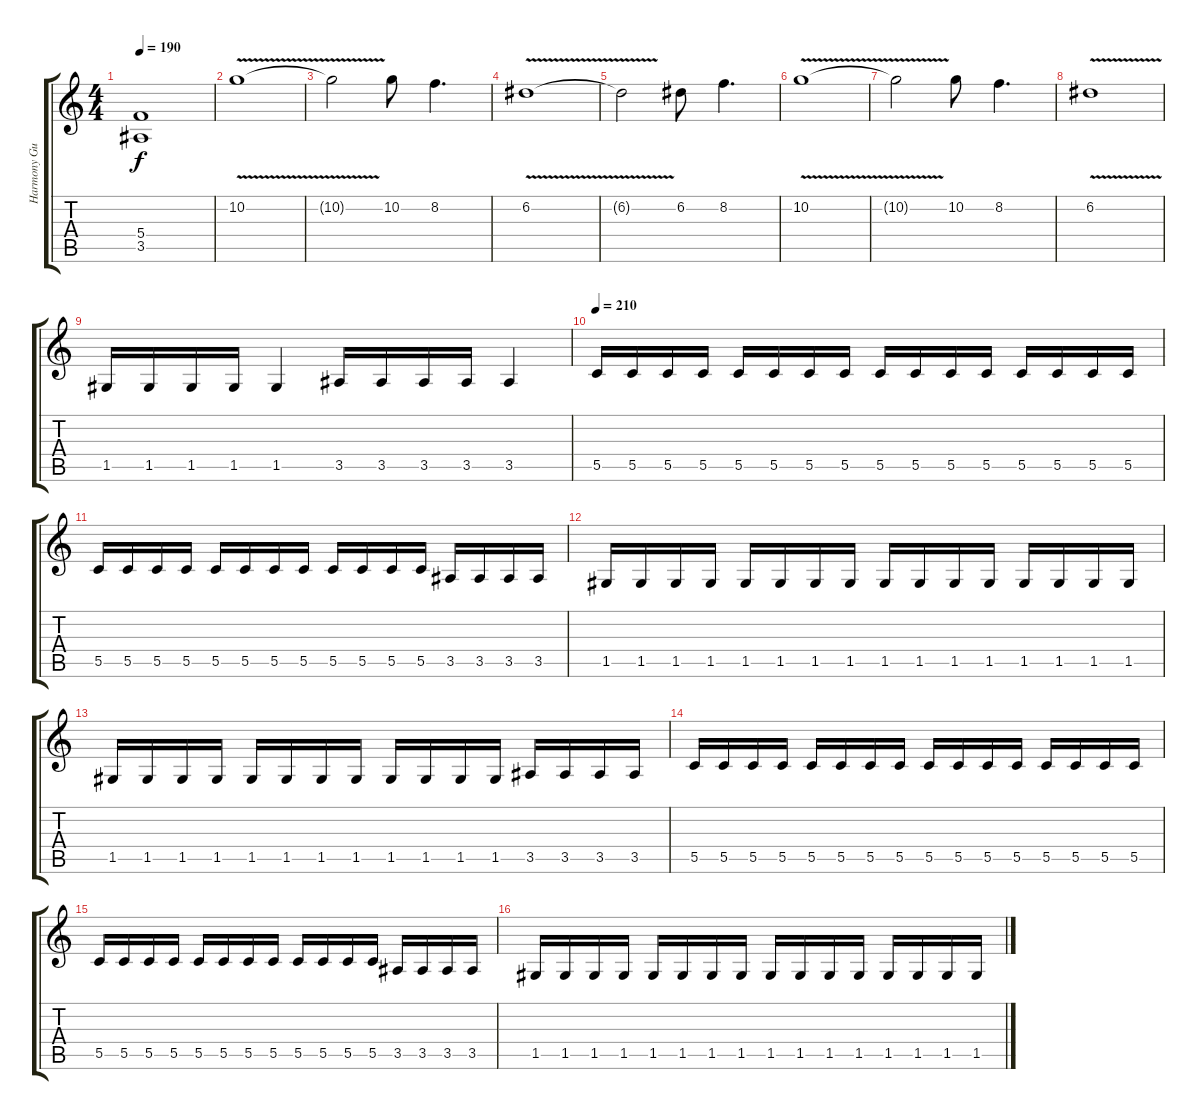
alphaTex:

\track ("Harmony Guitar" "Harmony Gu") {instrument distortionguitar}
\staff {score tabs}
\tuning (D4 A3 F3 C3 G2 C2) {hide}
\ts (4 4)
\tempo 190
\clef g2
\ks c
(5.4 3.5).1{dy f} |
10.2{v}.1 |
10.2{v t}.2 10.2.8 8.2.4{d} |
6.2{v}.1 |
6.2{t}.2 6.2.8 8.2.4{d} |
10.2{v}.1 |
10.2{v t}.2 10.2.8 8.2.4{d} |
6.2{v}.1 |
1.5.16 1.5.16 1.5.16 1.5.16 1.5.4 3.5.16 3.5.16 3.5.16 3.5.16 3.5.4 |
\tempo 210
5.5.16 5.5.16 5.5.16 5.5.16 5.5.16 5.5.16 5.5.16 5.5.16 5.5.16 5.5.16 5.5.16 5.5.16 5.5.16 5.5.16 5.5.16 5.5.16 |
5.5.16 5.5.16 5.5.16 5.5.16 5.5.16 5.5.16 5.5.16 5.5.16 5.5.16 5.5.16 5.5.16 5.5.16 3.5.16 3.5.16 3.5.16 3.5.16 |
1.5.16 1.5.16 1.5.16 1.5.16 1.5.16 1.5.16 1.5.16 1.5.16 1.5.16 1.5.16 1.5.16 1.5.16 1.5.16 1.5.16 1.5.16 1.5.16 |
1.5.16 1.5.16 1.5.16 1.5.16 1.5.16 1.5.16 1.5.16 1.5.16 1.5.16 1.5.16 1.5.16 1.5.16 3.5.16 3.5.16 3.5.16 3.5.16 |
5.5.16 5.5.16 5.5.16 5.5.16 5.5.16 5.5.16 5.5.16 5.5.16 5.5.16 5.5.16 5.5.16 5.5.16 5.5.16 5.5.16 5.5.16 5.5.16 |
5.5.16 5.5.16 5.5.16 5.5.16 5.5.16 5.5.16 5.5.16 5.5.16 5.5.16 5.5.16 5.5.16 5.5.16 3.5.16 3.5.16 3.5.16 3.5.16 |
1.5.16 1.5.16 1.5.16 1.5.16 1.5.16 1.5.16 1.5.16 1.5.16 1.5.16 1.5.16 1.5.16 1.5.16 1.5.16 1.5.16 1.5.16 1.5.16
